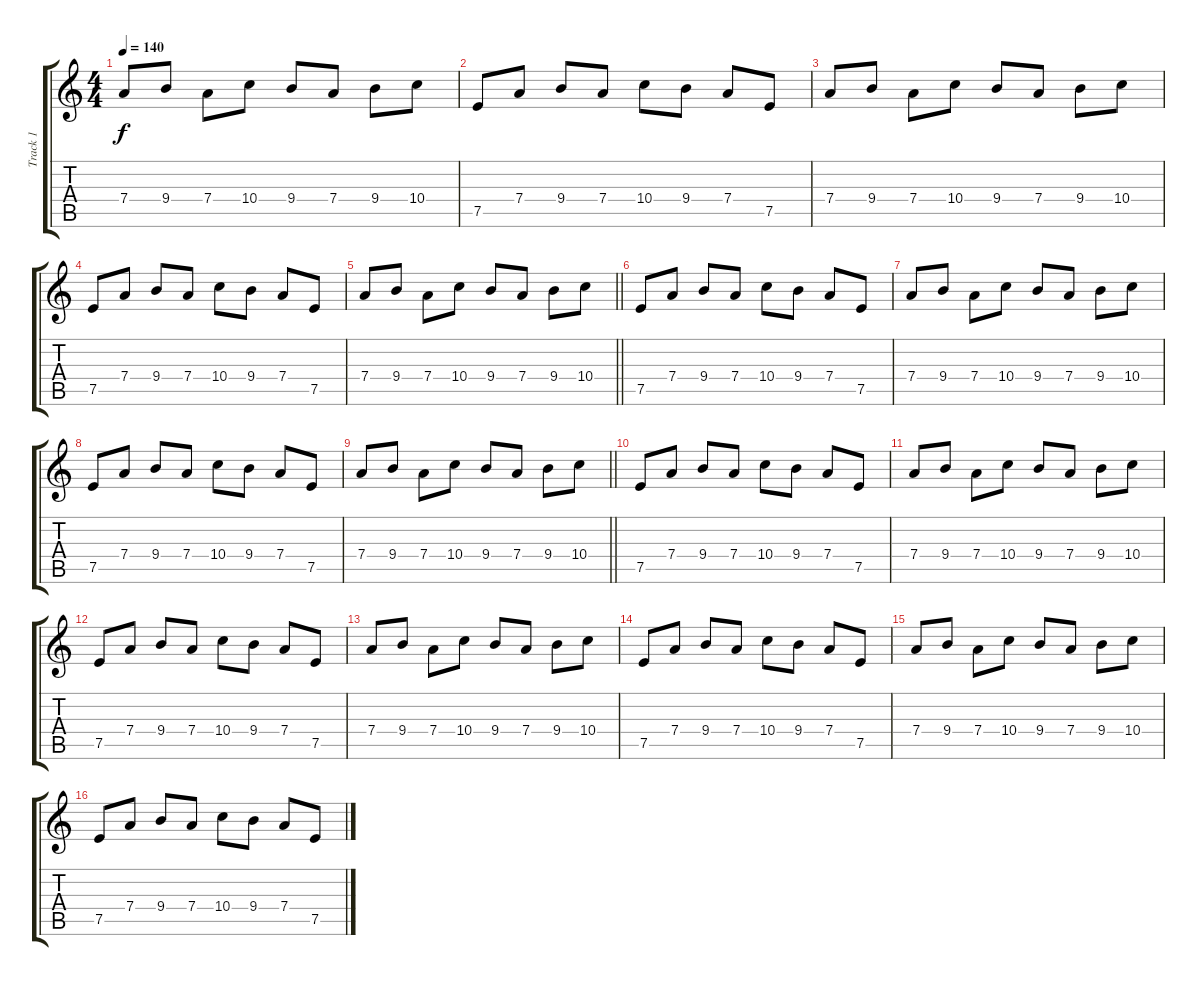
\track ("Track 1" "Track 1") {instrument distortionguitar}
\staff {score tabs}
\tuning (E4 B3 G3 D3 A2 E2) {hide}
\ts (4 4)
\tempo 140
\clef g2
\ks c
7.4.8{dy f} 9.4.8 7.4.8 10.4.8 9.4.8 7.4.8 9.4.8 10.4.8 |
7.5.8 7.4.8 9.4.8 7.4.8 10.4.8 9.4.8 7.4.8 7.5.8 |
7.4.8 9.4.8 7.4.8 10.4.8 9.4.8 7.4.8 9.4.8 10.4.8 |
7.5.8 7.4.8 9.4.8 7.4.8 10.4.8 9.4.8 7.4.8 7.5.8 |
\barLineRight lightlight
7.4.8 9.4.8 7.4.8 10.4.8 9.4.8 7.4.8 9.4.8 10.4.8 |
\section ("" "")
7.5.8 7.4.8 9.4.8 7.4.8 10.4.8 9.4.8 7.4.8 7.5.8 |
7.4.8 9.4.8 7.4.8 10.4.8 9.4.8 7.4.8 9.4.8 10.4.8 |
7.5.8 7.4.8 9.4.8 7.4.8 10.4.8 9.4.8 7.4.8 7.5.8 |
\barLineRight lightlight
7.4.8 9.4.8 7.4.8 10.4.8 9.4.8 7.4.8 9.4.8 10.4.8 |
\section ("" "")
7.5.8 7.4.8 9.4.8 7.4.8 10.4.8 9.4.8 7.4.8 7.5.8 |
7.4.8 9.4.8 7.4.8 10.4.8 9.4.8 7.4.8 9.4.8 10.4.8 |
7.5.8 7.4.8 9.4.8 7.4.8 10.4.8 9.4.8 7.4.8 7.5.8 |
7.4.8 9.4.8 7.4.8 10.4.8 9.4.8 7.4.8 9.4.8 10.4.8 |
7.5.8 7.4.8 9.4.8 7.4.8 10.4.8 9.4.8 7.4.8 7.5.8 |
7.4.8 9.4.8 7.4.8 10.4.8 9.4.8 7.4.8 9.4.8 10.4.8 |
7.5.8 7.4.8 9.4.8 7.4.8 10.4.8 9.4.8 7.4.8 7.5.8
